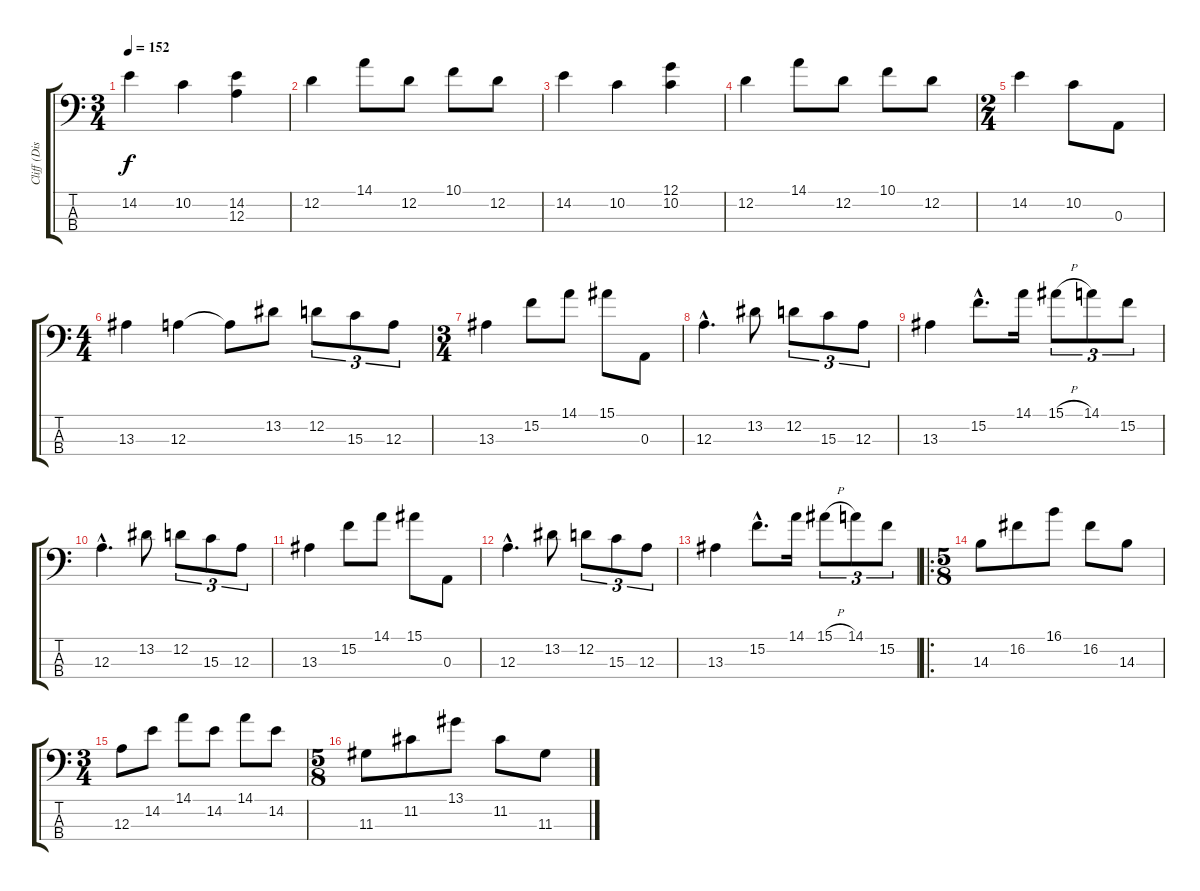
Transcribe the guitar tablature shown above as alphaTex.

\track ("Cliff (Distortion Bass)" "Cliff (Dis") {instrument distortionguitar}
\staff {score tabs}
\tuning (G2 D2 A1 E1) {hide}
\ts (3 4)
\tempo 152
\clef f4
\ks c
14.2.4{dy f} 10.2.4 (14.2 12.3).4 |
12.2.4 14.1.8 12.2.8 10.1.8 12.2.8 |
14.2.4 10.2.4 (12.1 10.2).4 |
12.2.4 14.1.8 12.2.8 10.1.8 12.2.8 |
\ts (2 4)
14.2.4 10.2.8 0.3.8 |
\ts (4 4)
13.3.4 12.3.4 12.3{t}.8 13.2.8 12.2.8{tu (3 2)} 15.3.8{tu (3 2)} 12.3.8{tu (3 2)} |
\ts (3 4)
13.3.4 15.2.8 14.1.8 15.1.8 0.3.8 |
12.3{hac}.4{d} 13.2.8 12.2.8{tu (3 2)} 15.3.8{tu (3 2)} 12.3.8{tu (3 2)} |
13.3.4 15.2{hac}.8{d} 14.1.16 15.1{h}.8{tu (3 2)} 14.1.8{tu (3 2)} 15.2.8{tu (3 2)} |
12.3{hac}.4{d} 13.2.8 12.2.8{tu (3 2)} 15.3.8{tu (3 2)} 12.3.8{tu (3 2)} |
13.3.4 15.2.8 14.1.8 15.1.8 0.3.8 |
12.3{hac}.4{d} 13.2.8 12.2.8{tu (3 2)} 15.3.8{tu (3 2)} 12.3.8{tu (3 2)} |
13.3.4 15.2{hac}.8{d} 14.1.16 15.1{h}.8{tu (3 2)} 14.1.8{tu (3 2)} 15.2.8{tu (3 2)} |
\ro
\ts (5 8)
14.3.8 16.2.8 16.1.8 16.2.8 14.3.8 |
\ts (3 4)
12.3.8 14.2.8 14.1.8 14.2.8 14.1.8 14.2.8 |
\ts (5 8)
11.3.8 11.2.8 13.1.8 11.2.8 11.3.8
